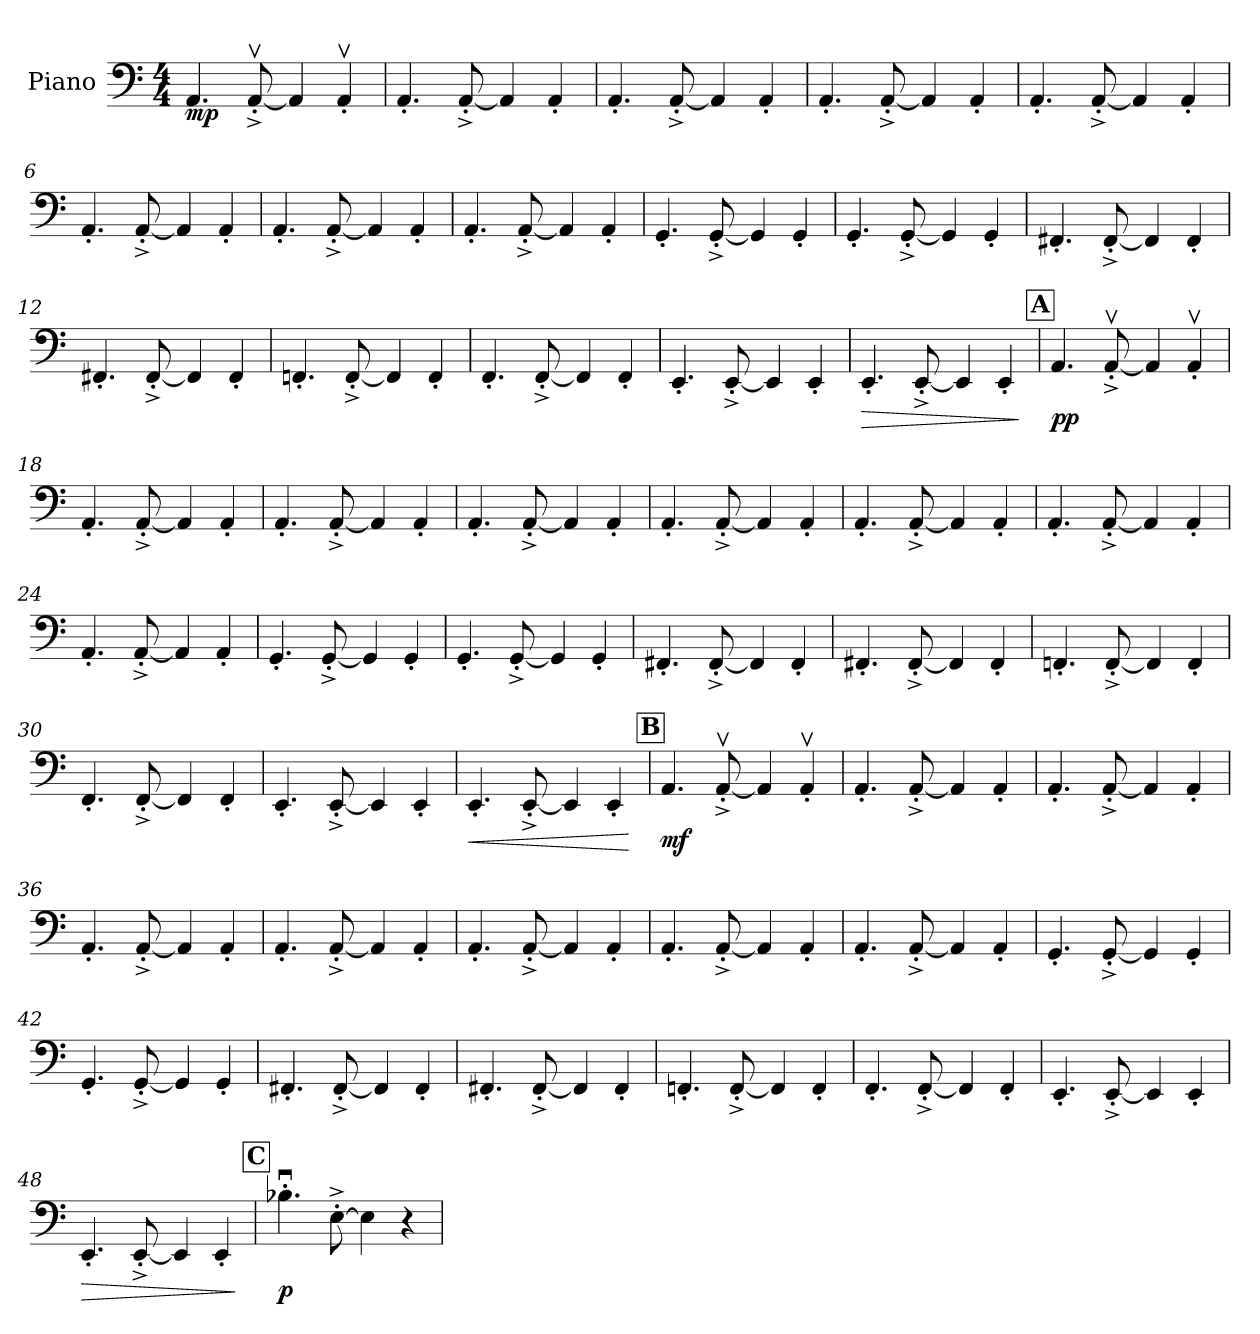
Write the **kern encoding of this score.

**kern	**dynam
*part1	*part1
*staff1	*staff1
*I"Piano	*
*I'Pno.	*
*clefF4	*
*k[]	*
*M4/4	*
=1	=1
!	!LO:DY:b
4.AA/	mp
[8AAv^'/	.
4AA/]	.
4AAv'/	.
=2	=2
4.AA'/	.
[8AA^'/	.
4AA/]	.
4AA'/	.
=3	=3
4.AA'/	.
[8AA^'/	.
4AA/]	.
4AA'/	.
=4	=4
4.AA'/	.
[8AA^'/	.
4AA/]	.
4AA'/	.
=5	=5
4.AA'/	.
[8AA^'/	.
4AA/]	.
4AA'/	.
=6	=6
4.AA'/	.
[8AA^'/	.
4AA/]	.
4AA'/	.
=7	=7
4.AA'/	.
[8AA^'/	.
4AA/]	.
4AA'/	.
!!LO:LB:g=z
=8	=8
4.AA'/	.
[8AA^'/	.
4AA/]	.
4AA'/	.
=9	=9
4.GG'/	.
[8GG^'/	.
4GG/]	.
4GG'/	.
=10	=10
4.GG'/	.
[8GG^'/	.
4GG/]	.
4GG'/	.
=11	=11
4.FF#X'/	.
[8FF#^'/	.
4FF#/]	.
4FF#'/	.
=12	=12
4.FF#X'/	.
[8FF#^'/	.
4FF#/]	.
4FF#'/	.
=13	=13
4.FFn'/	.
[8FF^'/	.
4FF/]	.
4FF'/	.
=14	=14
4.FF'/	.
[8FF^'/	.
4FF/]	.
4FF'/	.
!!LO:LB:g=z
=15	=15
4.EE'/	.
[8EE^'/	.
4EE/]	.
4EE'/	.
=16	=16
!	!LO:HP:b
4.EE'/	>
[8EE^'/	.
4EE/]	.
4EE'/	.
.	]
!!LO:REH:place=s1:a:B:fs=14:t=A
=17	=17
!	!LO:DY:b
4.AA/	pp
[8AAv^'/	.
4AA/]	.
4AAv'/	.
=18	=18
4.AA'/	.
[8AA^'/	.
4AA/]	.
4AA'/	.
=19	=19
4.AA'/	.
[8AA^'/	.
4AA/]	.
4AA'/	.
=20	=20
4.AA'/	.
[8AA^'/	.
4AA/]	.
4AA'/	.
=21	=21
4.AA'/	.
[8AA^'/	.
4AA/]	.
4AA'/	.
!!LO:LB:g=z
=22	=22
4.AA'/	.
[8AA^'/	.
4AA/]	.
4AA'/	.
=23	=23
4.AA'/	.
[8AA^'/	.
4AA/]	.
4AA'/	.
=24	=24
4.AA'/	.
[8AA^'/	.
4AA/]	.
4AA'/	.
=25	=25
4.GG'/	.
[8GG^'/	.
4GG/]	.
4GG'/	.
=26	=26
4.GG'/	.
[8GG^'/	.
4GG/]	.
4GG'/	.
=27	=27
4.FF#X'/	.
[8FF#^'/	.
4FF#/]	.
4FF#'/	.
=28	=28
4.FF#X'/	.
[8FF#^'/	.
4FF#/]	.
4FF#'/	.
=29	=29
4.FFn'/	.
[8FF^'/	.
4FF/]	.
4FF'/	.
!!LO:LB:g=z
=30	=30
4.FF'/	.
[8FF^'/	.
4FF/]	.
4FF'/	.
=31	=31
4.EE'/	.
[8EE^'/	.
4EE/]	.
4EE'/	.
=32	=32
!	!LO:HP:b
4.EE'/	<
[8EE^'/	.
4EE/]	.
4EE'/	.
.	[
!!LO:REH:place=s1:a:B:fs=14:t=B
=33	=33
!	!LO:DY:b
4.AA/	mf
[8AAv^'/	.
4AA/]	.
4AAv'/	.
=34	=34
4.AA'/	.
[8AA^'/	.
4AA/]	.
4AA'/	.
=35	=35
4.AA'/	.
[8AA^'/	.
4AA/]	.
4AA'/	.
=36	=36
4.AA'/	.
[8AA^'/	.
4AA/]	.
4AA'/	.
!!LO:LB:g=z
=37	=37
4.AA'/	.
[8AA^'/	.
4AA/]	.
4AA'/	.
=38	=38
4.AA'/	.
[8AA^'/	.
4AA/]	.
4AA'/	.
=39	=39
4.AA'/	.
[8AA^'/	.
4AA/]	.
4AA'/	.
=40	=40
4.AA'/	.
[8AA^'/	.
4AA/]	.
4AA'/	.
=41	=41
4.GG'/	.
[8GG^'/	.
4GG/]	.
4GG'/	.
=42	=42
4.GG'/	.
[8GG^'/	.
4GG/]	.
4GG'/	.
=43	=43
4.FF#X'/	.
[8FF#^'/	.
4FF#/]	.
4FF#'/	.
=44	=44
4.FF#X'/	.
[8FF#^'/	.
4FF#/]	.
4FF#'/	.
!!LO:LB:g=z
=45	=45
4.FFn'/	.
[8FF^'/	.
4FF/]	.
4FF'/	.
=46	=46
4.FF'/	.
[8FF^'/	.
4FF/]	.
4FF'/	.
=47	=47
4.EE'/	.
[8EE^'/	.
4EE/]	.
4EE'/	.
=48	=48
!	!LO:HP:b
4.EE'/	>
[8EE^'/	.
4EE/]	.
4EE'/	.
.	]
!!LO:REH:place=s1:a:B:fs=14:t=C
=49	=49
!	!LO:DY:b
4.B-Xu'\	p
[8E^'\	.
4E\]	.
4r	.
=	=
*-	*-
